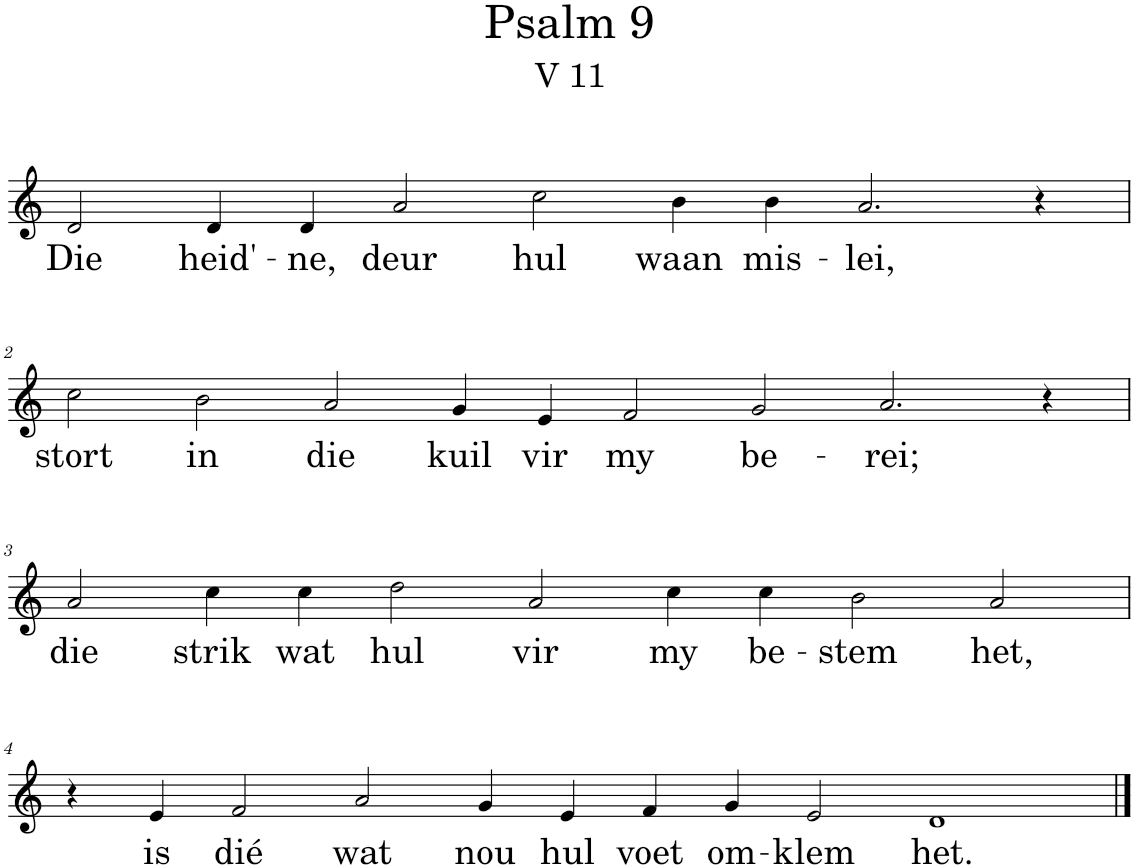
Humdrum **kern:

**kern	**text
*part1	*part1
*staff1	*staff1
*I"Pipe Organ	*
*I'Org.	*
*clefG2	*
*k[]	*
*M14/4	*
=1	=1
!	!LO:LY:b
2d/	Die
!	!LO:LY:b
4d/	heid'-
!	!LO:LY:b
4d/	-ne,
!	!LO:LY:b
2a/	deur
!	!LO:LY:b
2cc\	hul
!	!LO:LY:b
4b\	waan
!	!LO:LY:b
4b\	mis-
!	!LO:LY:b
2.a/	-lei,
4r	.
!!LO:LB:g=z
=2	=2
*M16/4	*
!	!LO:LY:b
2cc\	stort
!	!LO:LY:b
2b\	in
!	!LO:LY:b
2a/	die
!	!LO:LY:b
4g/	kuil
!	!LO:LY:b
4e/	vir
!	!LO:LY:b
2f/	my
!	!LO:LY:b
2g/	be-
!	!LO:LY:b
2.a/	-rei;
4r	.
!!LO:LB:g=z
=3	=3
*M14/4	*
!	!LO:LY:b
2a/	die
!	!LO:LY:b
4cc\	strik
!	!LO:LY:b
4cc\	wat
!	!LO:LY:b
2dd\	hul
!	!LO:LY:b
2a/	vir
!	!LO:LY:b
4cc\	my
!	!LO:LY:b
4cc\	be-
!	!LO:LY:b
2b\	-stem
!	!LO:LY:b
2a/	het,
!!LO:LB:g=z
=4	=4
*M16/4	*
4r	.
!	!LO:LY:b
4e/	is
!	!LO:LY:b
2f/	dié
!	!LO:LY:b
2a/	wat
!	!LO:LY:b
4g/	nou
!	!LO:LY:b
4e/	hul
!	!LO:LY:b
4f/	voet
!	!LO:LY:b
4g/	om-
!	!LO:LY:b
2e/	-klem
!	!LO:LY:b
1d	het.
==	==
*-	*-
